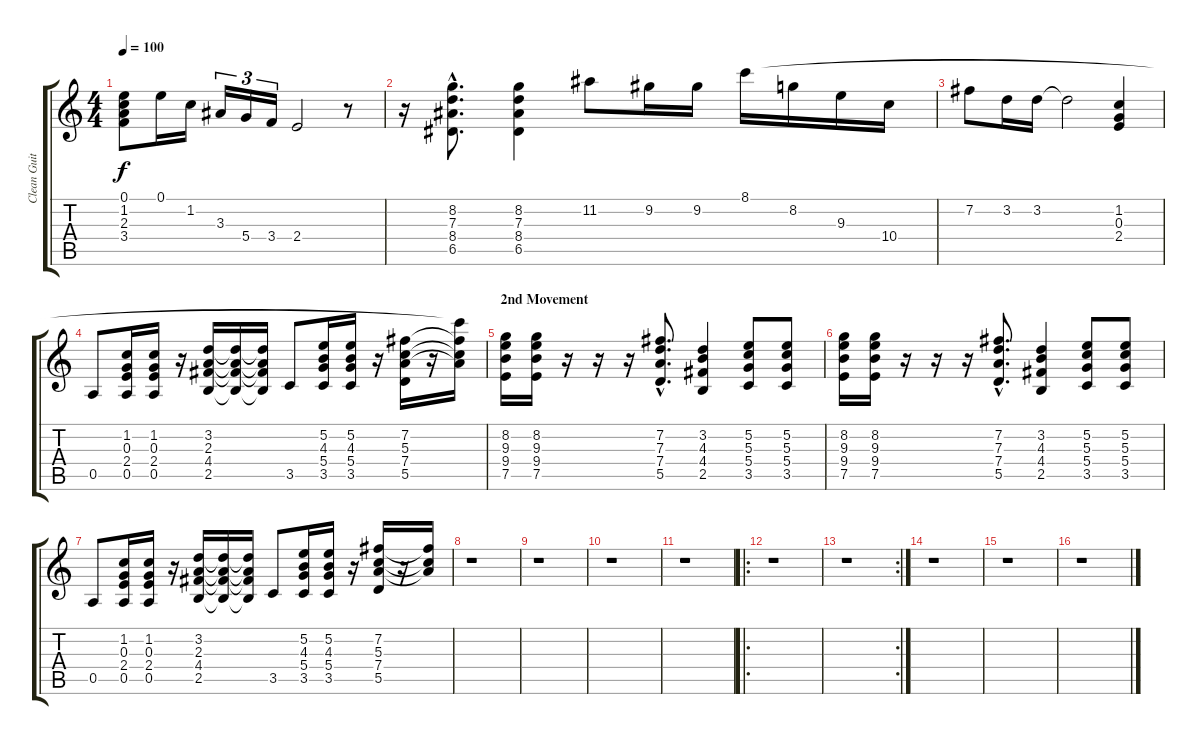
\track ("Clean Guitars" "Clean Guit") {instrument electricguitarclean}
\staff {score tabs}
\tuning (E4 B3 G3 D3 A2 E2) {hide}
\ts (4 4)
\tempo 100
\clef g2
\ks c
(0.1 1.2 2.3 3.4).8{dy f} 0.1.16 1.2.16 3.3.16{tu (3 2)} 5.4.16{tu (3 2)} 3.4.16{tu (3 2)} 2.4.2 r.8 |
r.16 (8.2{hac} 7.3{hac} 8.4{hac} 6.5{hac}).8{d} (8.2 7.3 8.4 6.5).4 11.2.8 9.2.16 9.2.16 8.1.16 8.2.16 9.3.16 10.4.16 |
7.2.8 3.2.16 3.2.16 3.2{t}.2 (1.2 0.3 2.4).4 |
0.5.8{instrument electricguitarjazz} (1.2 0.3 2.4 0.5).16 (1.2 0.3 2.4 0.5).16 r.16 (3.2 2.3 4.4 2.5).16 (3.2{t} 2.3{t} 4.4{t} 2.5{t}).16 (3.2{t} 2.3{t} 4.4{t} 2.5{t}).16 3.5.8 (5.2 4.3 5.4 3.5).16 (5.2 4.3 5.4 3.5).16 r.16 (7.2 5.3 7.4 5.5).16 r.16 (8.1{t} 7.2{t} 5.3{t} 7.4{t}).16 |
\section ("" "2nd Movement")
(8.2 9.3 9.4 7.5).16 (8.2 9.3 9.4 7.5).16 r.16 r.16 r.16 (7.2{hac} 7.3{hac} 7.4{hac} 5.5{hac}).8{d} (3.2 4.3 4.4 2.5).4 (5.2 5.3 5.4 3.5).8 (5.2 5.3 5.4 3.5).8 |
(8.2 9.3 9.4 7.5).16 (8.2 9.3 9.4 7.5).16 r.16 r.16 r.16 (7.2{hac} 7.3{hac} 7.4{hac} 5.5{hac}).8{d} (3.2 4.3 4.4 2.5).4 (5.2 5.3 5.4 3.5).8 (5.2 5.3 5.4 3.5).8 |
0.5.8{instrument electricguitarjazz} (1.2 0.3 2.4 0.5).16 (1.2 0.3 2.4 0.5).16 r.16 (3.2 2.3 4.4 2.5).16 (3.2{t} 2.3{t} 4.4{t} 2.5{t}).16 (3.2{t} 2.3{t} 4.4{t} 2.5{t}).16 3.5.8 (5.2 4.3 5.4 3.5).16 (5.2 4.3 5.4 3.5).16 r.16 (7.2 5.3 7.4 5.5).16 r.16 (7.2{t} 5.3{t} 7.4{t}).16 |
r.1 |
r.1 |
r.1 |
r.1 |
\ro
r.1 |
\rc 2
r.1 |
r.1 |
r.1 |
r.1
